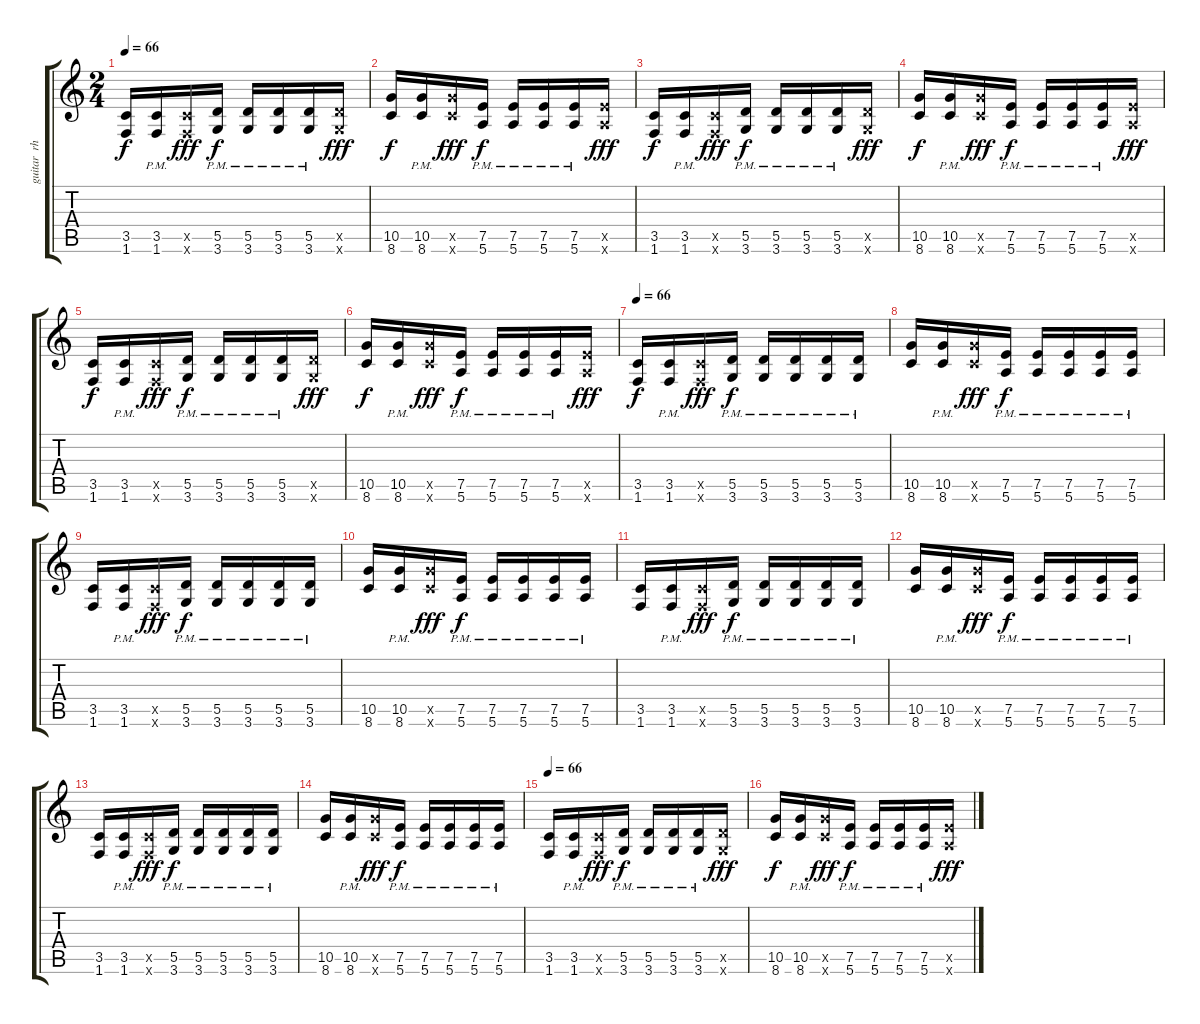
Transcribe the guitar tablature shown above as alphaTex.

\track ("guitar  rhythm  left" "guitar  rh") {instrument distortionguitar}
\staff {score tabs}
\tuning (E4 B3 G3 D3 A2 E2) {hide}
\ts (2 4)
\tempo 66
\clef g2
\ks c
(3.5 1.6).16{dy f} (3.5{pm} 1.6{pm}).16 (3.5{x} 1.6{x}).16{dy fff} (5.5{pm} 3.6{pm}).16{dy f} (5.5{pm} 3.6{pm}).16 (5.5{pm} 3.6{pm}).16 (5.5{pm} 3.6{pm}).16 (5.5{x} 3.6{x}).16{dy fff} |
(10.5 8.6).16{dy f} (10.5{pm} 8.6{pm}).16 (10.5{x} 8.6{x}).16{dy fff} (7.5{pm} 5.6{pm}).16{dy f} (7.5{pm} 5.6{pm}).16 (7.5{pm} 5.6{pm}).16 (7.5{pm} 5.6{pm}).16 (7.5{x} 5.6{x}).16{dy fff} |
(3.5 1.6).16{dy f} (3.5{pm} 1.6{pm}).16 (3.5{x} 1.6{x}).16{dy fff} (5.5{pm} 3.6{pm}).16{dy f} (5.5{pm} 3.6{pm}).16 (5.5{pm} 3.6{pm}).16 (5.5{pm} 3.6{pm}).16 (5.5{x} 3.6{x}).16{dy fff} |
(10.5 8.6).16{dy f} (10.5{pm} 8.6{pm}).16 (10.5{x} 8.6{x}).16{dy fff} (7.5{pm} 5.6{pm}).16{dy f} (7.5{pm} 5.6{pm}).16 (7.5{pm} 5.6{pm}).16 (7.5{pm} 5.6{pm}).16 (7.5{x} 5.6{x}).16{dy fff} |
(3.5 1.6).16{dy f} (3.5{pm} 1.6{pm}).16 (3.5{x} 1.6{x}).16{dy fff} (5.5{pm} 3.6{pm}).16{dy f} (5.5{pm} 3.6{pm}).16 (5.5{pm} 3.6{pm}).16 (5.5{pm} 3.6{pm}).16 (5.5{x} 3.6{x}).16{dy fff} |
(10.5 8.6).16{dy f} (10.5{pm} 8.6{pm}).16 (10.5{x} 8.6{x}).16{dy fff} (7.5{pm} 5.6{pm}).16{dy f} (7.5{pm} 5.6{pm}).16 (7.5{pm} 5.6{pm}).16 (7.5{pm} 5.6{pm}).16 (7.5{x} 5.6{x}).16{dy fff} |
\tempo 66
(3.5 1.6).16{dy f} (3.5{pm} 1.6{pm}).16 (3.5{x} 1.6{x}).16{dy fff} (5.5{pm} 3.6{pm}).16{dy f} (5.5{pm} 3.6{pm}).16 (5.5{pm} 3.6{pm}).16 (5.5{pm} 3.6{pm}).16 (5.5{pm} 3.6{pm}).16 |
(10.5 8.6).16 (10.5{pm} 8.6{pm}).16 (10.5{x} 8.6{x}).16{dy fff} (7.5{pm} 5.6{pm}).16{dy f} (7.5{pm} 5.6{pm}).16 (7.5{pm} 5.6{pm}).16 (7.5{pm} 5.6{pm}).16 (7.5{pm} 5.6{pm}).16 |
(3.5 1.6).16 (3.5{pm} 1.6{pm}).16 (3.5{x} 1.6{x}).16{dy fff} (5.5{pm} 3.6{pm}).16{dy f} (5.5{pm} 3.6{pm}).16 (5.5{pm} 3.6{pm}).16 (5.5{pm} 3.6{pm}).16 (5.5{pm} 3.6{pm}).16 |
(10.5 8.6).16 (10.5{pm} 8.6{pm}).16 (10.5{x} 8.6{x}).16{dy fff} (7.5{pm} 5.6{pm}).16{dy f} (7.5{pm} 5.6{pm}).16 (7.5{pm} 5.6{pm}).16 (7.5{pm} 5.6{pm}).16 (7.5{pm} 5.6{pm}).16 |
(3.5 1.6).16 (3.5{pm} 1.6{pm}).16 (3.5{x} 1.6{x}).16{dy fff} (5.5{pm} 3.6{pm}).16{dy f} (5.5{pm} 3.6{pm}).16 (5.5{pm} 3.6{pm}).16 (5.5{pm} 3.6{pm}).16 (5.5{pm} 3.6{pm}).16 |
(10.5 8.6).16 (10.5{pm} 8.6{pm}).16 (10.5{x} 8.6{x}).16{dy fff} (7.5{pm} 5.6{pm}).16{dy f} (7.5{pm} 5.6{pm}).16 (7.5{pm} 5.6{pm}).16 (7.5{pm} 5.6{pm}).16 (7.5{pm} 5.6{pm}).16 |
(3.5 1.6).16 (3.5{pm} 1.6{pm}).16 (3.5{x} 1.6{x}).16{dy fff} (5.5{pm} 3.6{pm}).16{dy f} (5.5{pm} 3.6{pm}).16 (5.5{pm} 3.6{pm}).16 (5.5{pm} 3.6{pm}).16 (5.5{pm} 3.6{pm}).16 |
(10.5 8.6).16 (10.5{pm} 8.6{pm}).16 (10.5{x} 8.6{x}).16{dy fff} (7.5{pm} 5.6{pm}).16{dy f} (7.5{pm} 5.6{pm}).16 (7.5{pm} 5.6{pm}).16 (7.5{pm} 5.6{pm}).16 (7.5{pm} 5.6{pm}).16 |
\tempo 66
(3.5 1.6).16 (3.5{pm} 1.6{pm}).16 (3.5{x} 1.6{x}).16{dy fff} (5.5{pm} 3.6{pm}).16{dy f} (5.5{pm} 3.6{pm}).16 (5.5{pm} 3.6{pm}).16 (5.5{pm} 3.6{pm}).16 (5.5{x} 3.6{x}).16{dy fff} |
(10.5 8.6).16{dy f} (10.5{pm} 8.6{pm}).16 (10.5{x} 8.6{x}).16{dy fff} (7.5{pm} 5.6{pm}).16{dy f} (7.5{pm} 5.6{pm}).16 (7.5{pm} 5.6{pm}).16 (7.5{pm} 5.6{pm}).16 (7.5{x} 5.6{x}).16{dy fff}
